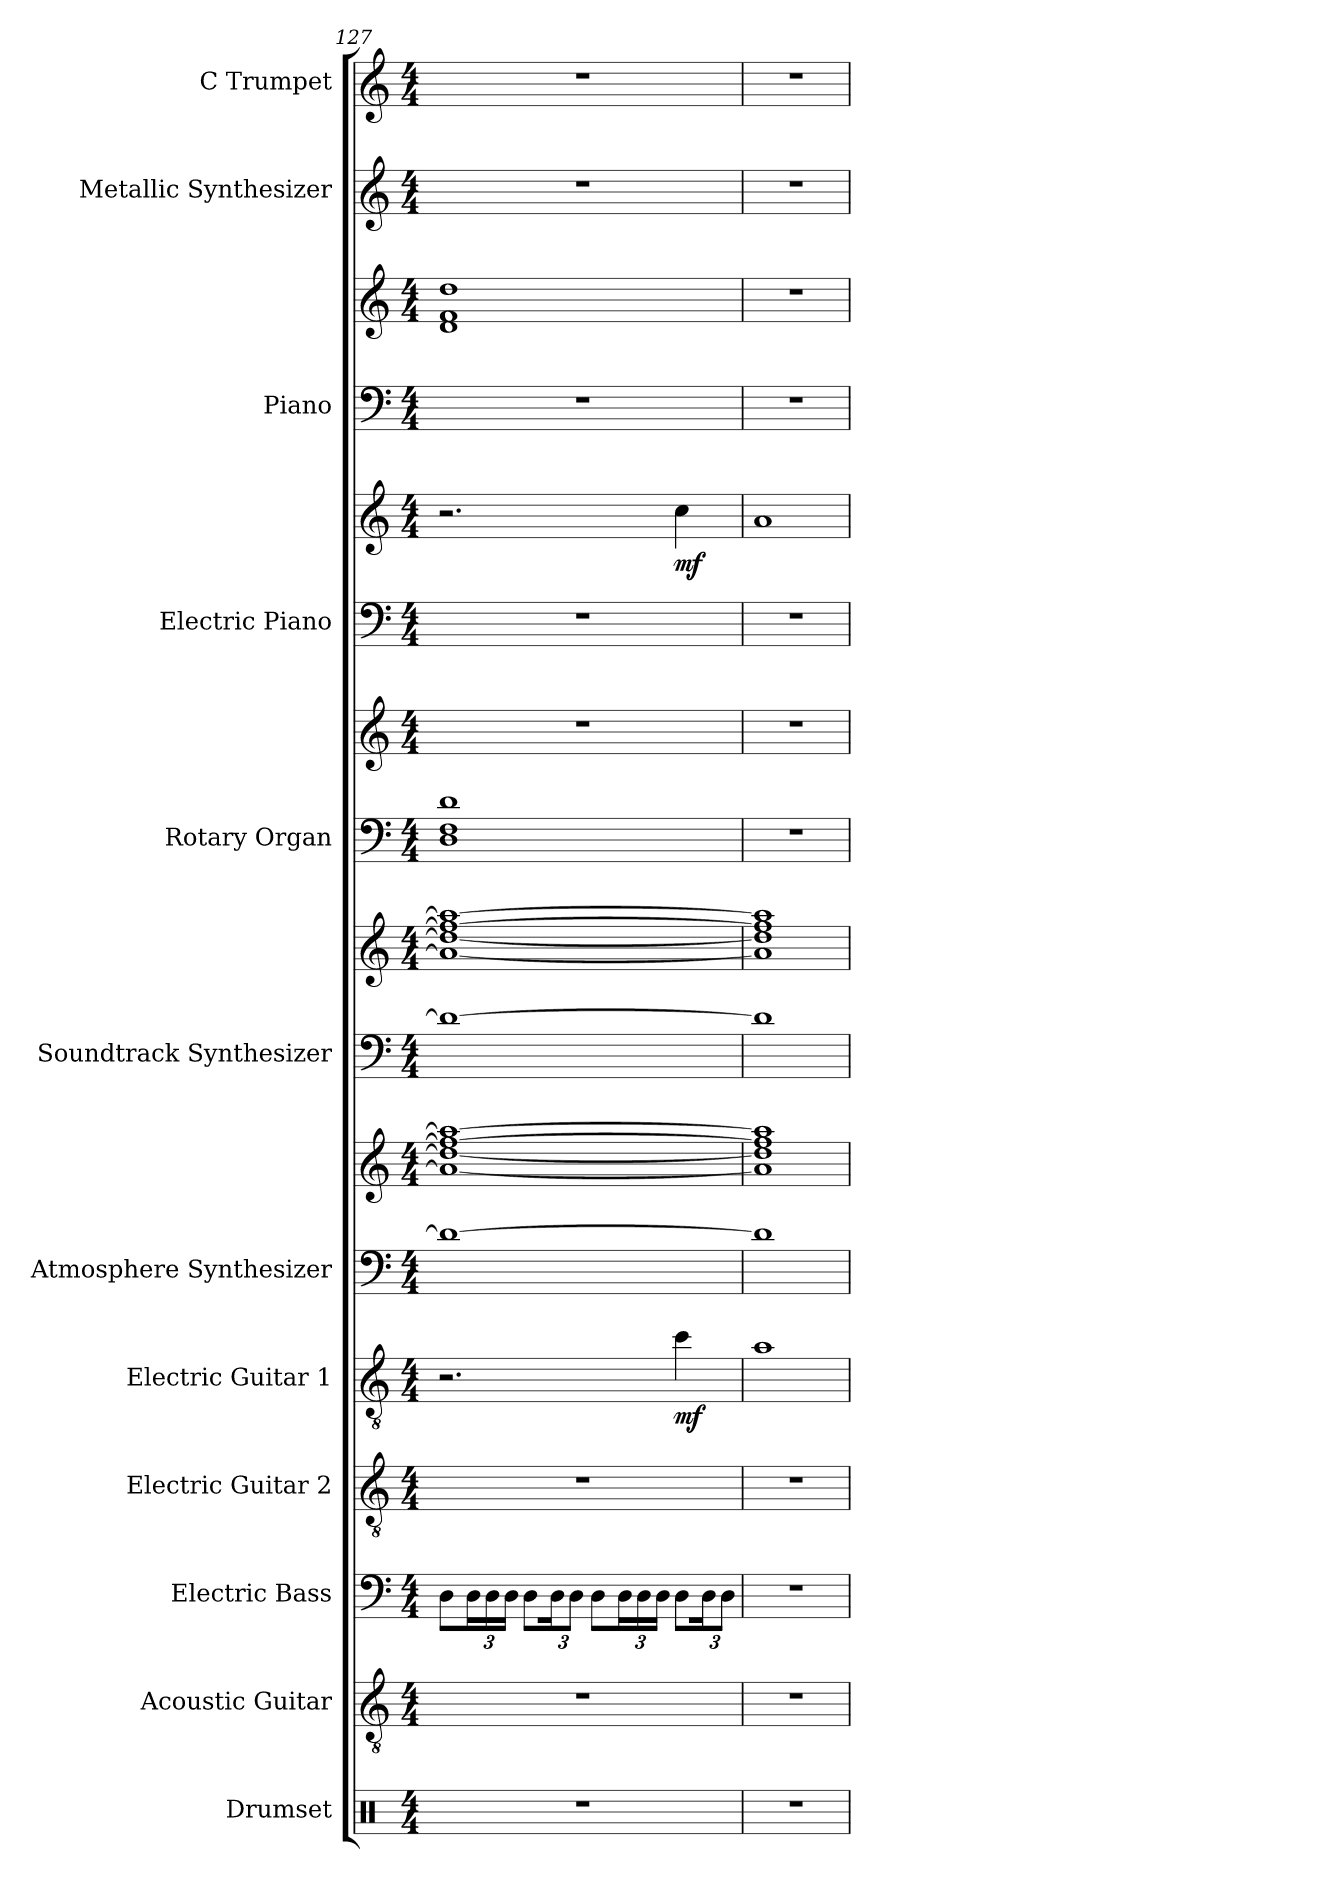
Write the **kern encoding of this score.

**kern	**kern	**kern	**kern	**kern	**dynam	**kern	**kern	**kern	**kern	**kern	**kern	**kern	**kern	**dynam	**kern	**kern	**kern	**kern
*part12	*part11	*part10	*part9	*part8	*part8	*part7	*part7	*part6	*part6	*part5	*part5	*part4	*part4	*part4	*part3	*part3	*part2	*part1
*staff17	*staff16	*staff15	*staff14	*staff13	*staff13	*staff12	*staff11	*staff10	*staff9	*staff8	*staff7	*staff6	*staff5	*staff5/6	*staff4	*staff3	*staff2	*staff1
*I"Drumset	*I"Acoustic Guitar	*I"Electric Bass	*I"Electric Guitar 2	*I"Electric Guitar 1	*	*I"Atmosphere Synthesizer	*	*I"Soundtrack Synthesizer	*	*I"Rotary Organ	*	*I"Electric Piano	*	*	*I"Piano	*	*I"Metallic Synthesizer	*I"C Trumpet
*I'Drs.	*I'Guit.	*I'El. B.	*I'El. Guit. 2	*I'El. Guit. 1	*	*I'Synth.	*	*I'Synth.	*	*I'Rot. Org.	*	*I'El. Pno.	*	*	*I'Pno.	*	*I'Synth.	*I'C Tpt.
*clefX	*clefGv2	*clefF4	*clefGv2	*clefGv2	*	*clefF4	*clefG2	*clefF4	*clefG2	*clefF4	*clefG2	*clefF4	*clefG2	*	*clefF4	*clefG2	*clefG2	*clefG2
*	*	*ITrd7c12	*	*	*	*	*	*	*	*	*	*	*	*	*	*	*	*
*k[]	*k[]	*k[]	*k[]	*k[]	*	*k[]	*k[]	*k[]	*k[]	*k[]	*k[]	*k[]	*k[]	*	*k[]	*k[]	*k[]	*k[]
*M4/4	*M4/4	*M4/4	*M4/4	*M4/4	*	*M4/4	*M4/4	*M4/4	*M4/4	*M4/4	*M4/4	*M4/4	*M4/4	*	*M4/4	*M4/4	*M4/4	*M4/4
=127	=127	=127	=127	=127	=127	=127	=127	=127	=127	=127	=127	=127	=127	=127	=127	=127	=127	=127
1r	1r	8DD\L	1r	2.r	.	1d_	1a_ 1dd_ 1ff_ 1aa_	1d_	1a_ 1dd_ 1ff_ 1aa_	1D 1F 1d	1r	1r	2.r	.	1r	1d 1f 1dd	1r	1r
*	*	*Xbrackettup	*	*	*	*	*	*	*	*	*	*	*	*	*	*	*	*
.	.	24DD\L	.	.	.	.	.	.	.	.	.	.	.	.	.	.	.	.
.	.	24DD\	.	.	.	.	.	.	.	.	.	.	.	.	.	.	.	.
.	.	24DD\JJ	.	.	.	.	.	.	.	.	.	.	.	.	.	.	.	.
.	.	8DD\L	.	.	.	.	.	.	.	.	.	.	.	.	.	.	.	.
.	.	24DD\K	.	.	.	.	.	.	.	.	.	.	.	.	.	.	.	.
.	.	12DD\J	.	.	.	.	.	.	.	.	.	.	.	.	.	.	.	.
.	.	8DD\L	.	.	.	.	.	.	.	.	.	.	.	.	.	.	.	.
.	.	24DD\L	.	.	.	.	.	.	.	.	.	.	.	.	.	.	.	.
.	.	24DD\	.	.	.	.	.	.	.	.	.	.	.	.	.	.	.	.
.	.	24DD\JJ	.	.	.	.	.	.	.	.	.	.	.	.	.	.	.	.
!	!	!	!	!	!LO:DY:b	!	!	!	!	!	!	!	!	!LO:DY:b	!	!	!	!
.	.	8DD\L	.	4cc\	mf	.	.	.	.	.	.	.	4cc\	mf	.	.	.	.
.	.	24DD\K	.	.	.	.	.	.	.	.	.	.	.	.	.	.	.	.
.	.	12DD\J	.	.	.	.	.	.	.	.	.	.	.	.	.	.	.	.
=128	=128	=128	=128	=128	=128	=128	=128	=128	=128	=128	=128	=128	=128	=128	=128	=128	=128	=128
1r	1r	1r	1r	1a	.	1d]	1a] 1dd] 1ff] 1aa]	1d]	1a] 1dd] 1ff] 1aa]	1r	1r	1r	1a	.	1r	1r	1r	1r
=	=	=	=	=	=	=	=	=	=	=	=	=	=	=	=	=	=	=
*-	*-	*-	*-	*-	*-	*-	*-	*-	*-	*-	*-	*-	*-	*-	*-	*-	*-	*-
